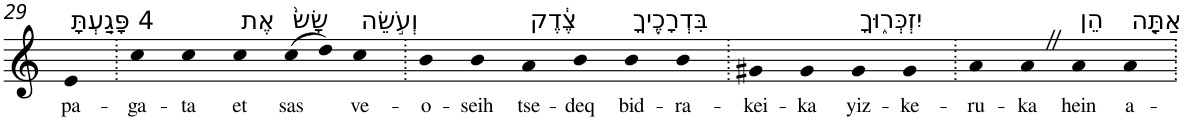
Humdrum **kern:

**kern	**text
*part1	*part1
*staff1	*staff1
*I"Piano	*
*I'Pno	*
!!LO:PB:g=z
*clefG2	*
*k[]	*
=29	=29
!LO:TX:a:t=4 פָּגַ֤עְתָּ	!
!	!LO:LY:b
4e	pa-
=30.	=30.
!	!LO:LY:b
4cc	-ga-
!	!LO:LY:b
4cc	-ta
!LO:TX:a:t=אֶת	!
!	!LO:LY:b
4cc	et
!LO:TX:a:t=שָׂשׂ֙	!
!	!LO:LY:b
(8cc	sas
8dd)	.
!LO:TX:a:t=וְעֹ֣שֵׂה	!
!	!LO:LY:b
4cc	ve-
=31.	=31.
!	!LO:LY:b
4b	-o-
!	!LO:LY:b
4b	-seih
!LO:TX:a:t=צֶ֔דֶק	!
!	!LO:LY:b
4a	tse-
!	!LO:LY:b
4b	-deq
!LO:TX:a:t=בִּדְרָכֶ֖יךָ	!
!	!LO:LY:b
4b	bid-
!	!LO:LY:b
4b	-ra-
=32.	=32.
!	!LO:LY:b
4g#X	-kei-
!	!LO:LY:b
4g#	-ka
!LO:TX:a:t=יִזְכְּר֑וּךָ	!
!	!LO:LY:b
4g#	yiz-
!	!LO:LY:b
4g#	-ke-
=33.	=33.
!	!LO:LY:b
4a	-ru-
!	!LO:LY:b
4aZ	-ka
!LO:TX:a:t=הֵן	!
!	!LO:LY:b
4a	hein
!LO:TX:a:t=אַתָּ֤ה	!
!	!LO:LY:b
4a	a-
=.	=.
*-	*-
